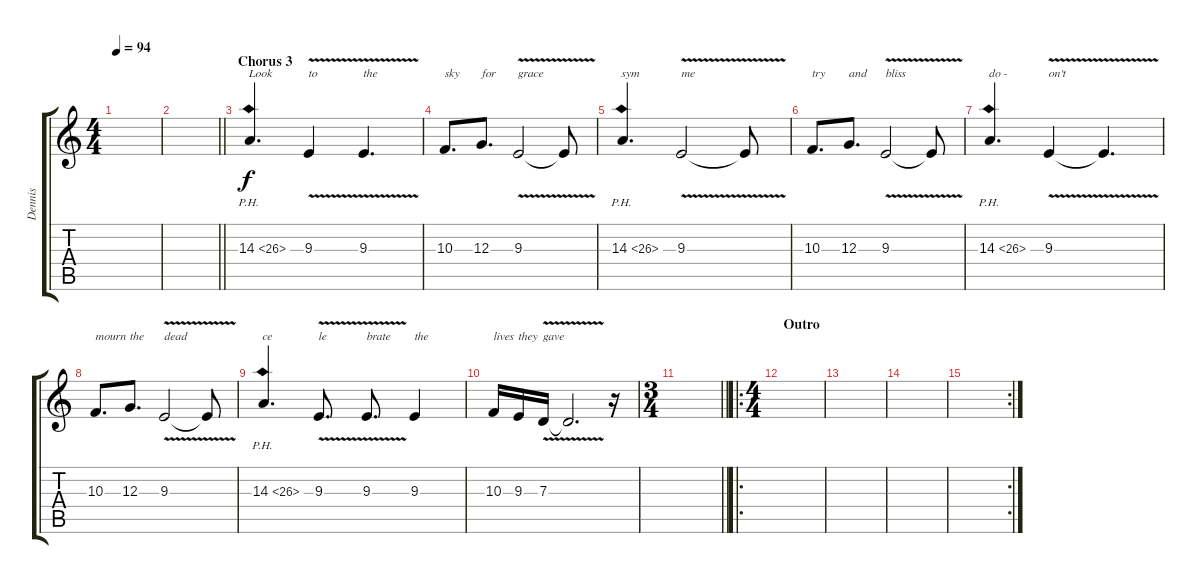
\track ("Dennis" "Dennis") {instrument tenorsax}
\staff {score tabs}
\tuning (E4 B3 G3 D3 A2 E2) {hide}
\ts (4 4)
\tempo 94
\clef g2
\ks c
|
\barLineRight lightlight
|
\section ("" "Chorus 3")
14.3{ph 12}.4{d txt "Look"} 9.3{v}.4{txt "to"} 9.3{v}.4{d txt "the"} |
10.3.8{d txt "sky"} 12.3.8{d txt "for"} 9.3{v}.2{txt "grace"} 9.3{t}.8 |
14.3{ph 12}.4{d txt "sym"} 9.3{v}.2{txt "me"} 9.3{t}.8 |
10.3.8{d txt "try"} 12.3.8{d txt "and"} 9.3{v}.2{txt "bliss"} 9.3{t}.8 |
14.3{ph 12}.4{d txt "do -"} 9.3{v}.4{txt "on't"} 9.3{t}.4{d} |
10.3.8{d txt "mourn"} 12.3.8{d txt "the"} 9.3{v}.2{txt "dead"} 9.3{t}.8 |
14.3{ph 12}.4{d txt "ce"} 9.3{v}.8{d txt "le"} 9.3{v}.8{d txt "brate"} 9.3.4{txt "the"} |
10.3.16{txt "lives"} 9.3.16{txt "they"} 7.3{v}.16{txt "gave"} 7.3{t}.2{d} r.16 |
\ts (3 4)
\barLineRight lightlight
|
\ro
\ts (4 4)
\section ("" "Outro")
|
|
|
\rc 2
